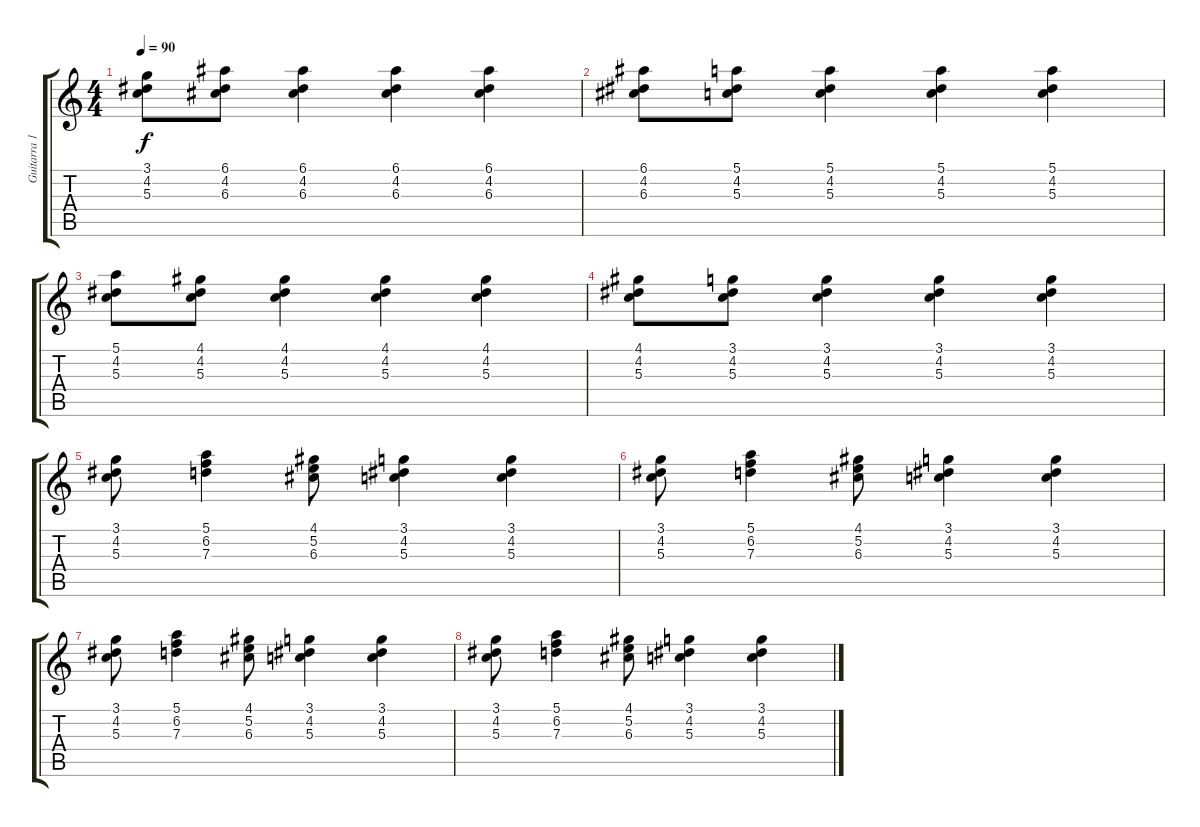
\track ("Guitarra 1" "Guitarra 1") {instrument acousticguitarsteel}
\staff {score tabs}
\tuning (E4 B3 G3 D3 A2 E2) {hide}
\ts (4 4)
\tempo 90
\clef g2
\ks c
(3.1 4.2 5.3).8{dy f} (6.1 4.2 6.3).8 (6.1 4.2 6.3).4 (6.1 4.2 6.3).4 (6.1 4.2 6.3).4 |
(6.1 4.2 6.3).8 (5.1 4.2 5.3).8 (5.1 4.2 5.3).4 (5.1 4.2 5.3).4 (5.1 4.2 5.3).4 |
(5.1 4.2 5.3).8 (4.1 4.2 5.3).8 (4.1 4.2 5.3).4 (4.1 4.2 5.3).4 (4.1 4.2 5.3).4 |
(4.1 4.2 5.3).8 (3.1 4.2 5.3).8 (3.1 4.2 5.3).4 (3.1 4.2 5.3).4 (3.1 4.2 5.3).4 |
(3.1 4.2 5.3).8 (5.1 6.2 7.3).4 (4.1 5.2 6.3).8 (3.1 4.2 5.3).4 (3.1 4.2 5.3).4 |
(3.1 4.2 5.3).8 (5.1 6.2 7.3).4 (4.1 5.2 6.3).8 (3.1 4.2 5.3).4 (3.1 4.2 5.3).4 |
(3.1 4.2 5.3).8 (5.1 6.2 7.3).4 (4.1 5.2 6.3).8 (3.1 4.2 5.3).4 (3.1 4.2 5.3).4 |
(3.1 4.2 5.3).8 (5.1 6.2 7.3).4 (4.1 5.2 6.3).8 (3.1 4.2 5.3).4 (3.1 4.2 5.3).4
